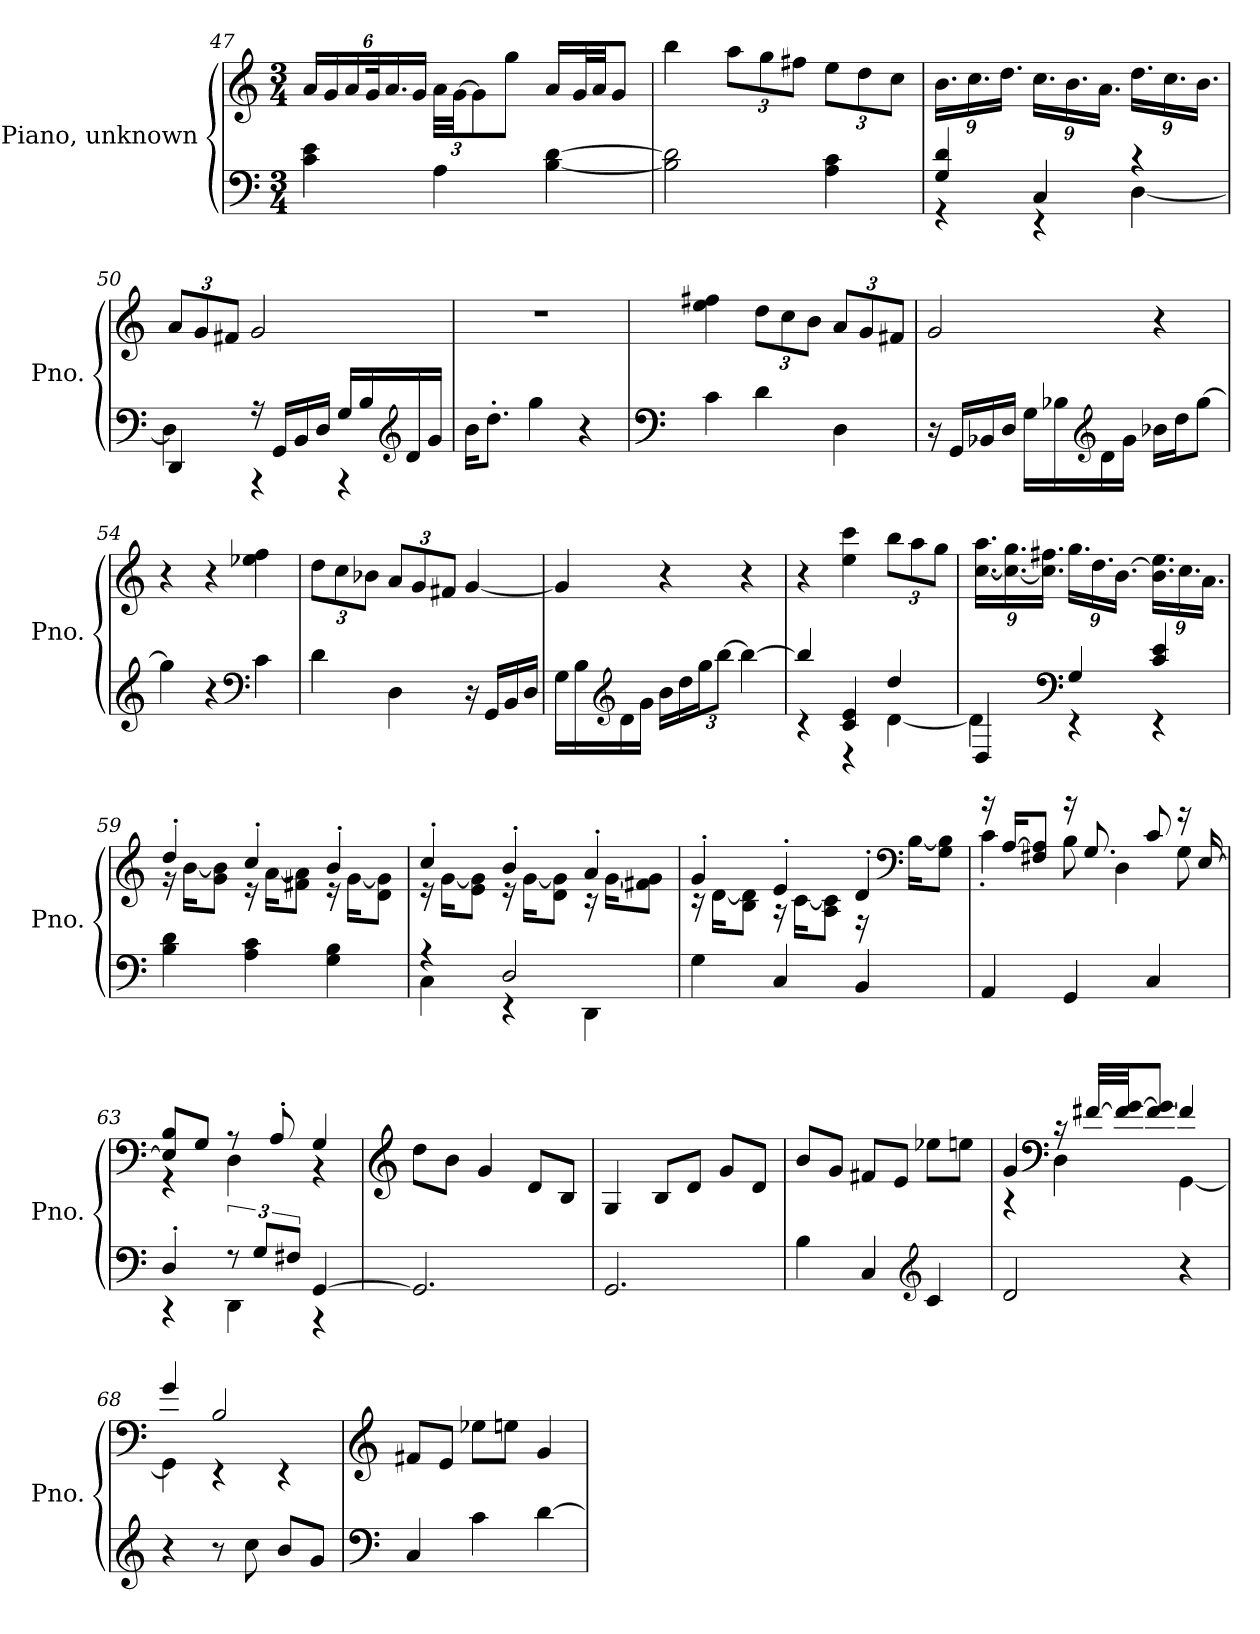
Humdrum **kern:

**kern	**kern
*part1	*part1
*staff2	*staff1
*I"Piano, unknown	*
*I'Pno.	*
!!LO:LB:g=z
*clefF4	*clefG2
*k[]	*k[]
*M3/4	*M3/4
*	*Xbrackettup
=47	=47
4c\ 4e\	24a/LL
.	24g/
.	24a/
.	48g/K
.	24.a/
.	24g/JJ
4A\	48a\LLL
.	[48g\JJ
.	12g\]
.	8gg\J
[4B\ [4d\	16a/LL
.	32g/L
.	32a/JJ
.	8g/J
=48	=48
2B\] 2d\]	4bb\
.	12aa\L
.	12gg\
.	12ff#X\J
4A\ 4c\	12ee\L
.	12dd\
.	12cc\J
=49	=49
*^	*
4G/ 4d/	4r	18.b\LL
.	.	18.cc\
.	.	18.dd\JJ
4C/	4r	18.cc\LL
.	.	18.b\
.	.	18.a\JJ
4r	[4D\	18.dd\LL
.	.	18.cc\
.	.	18.b\JJ
!!LO:LB:g=z
=50	=50	=50
4DD/	4D\]	12a/L
.	.	12g/
.	.	12f#X/J
16r	4r	2g/
16GG/LL	.	.
16BB/	.	.
16D/JJ	.	.
16G/LL	4r	.
16B/	.	.
*clefG2	*	*
16d/	.	.
16g/JJ	.	.
*v	*v	*
=51	=51
16b\KL	2.r
8.dd'\J	.
4gg\	.
4r	.
=52	=52
*clefF4	*
4c\	4ee\ 4ff#X\
4d\	12dd\L
.	12cc\
.	12b\J
4D\	12a/L
.	12g/
.	12f#X/J
=53	=53
16r	2g/
16GG/LL	.
16BB-X/	.
16D/JJ	.
16G\LL	.
16B-X\	.
*clefG2	*
16d\	.
16g\JJ	.
16b-X\LL	4r
16dd\J	.
[8gg\J	.
!!LO:PB:g=z
=54	=54
4gg\]	4r
4r	4r
*clefF4	*
4c\	4ee-X\ 4ff\
=55	=55
4d\	12dd\L
.	12cc\
.	12b-X\J
4D\	12a/L
.	12g/
.	12f#X/J
16r	[4g/
16GG/LL	.
16BB/	.
16D/JJ	.
=56	=56
16G\LL	4g/]
16B\	.
*clefG2	*
16d\	.
16g\JJ	.
16b\LL	4r
16dd\	.
*Xbrackettup	*
24gg\J	.
[12bb\J	.
4bb\_	4r
=57	=57
*^	*
4bb/]	4r	4r
4c/ 4e/	4r	4ee\ 4ccc\
4dd/	[4d\	12bb\L
.	.	12aa\
.	.	12gg\J
!!LO:LB:g=z
=58	=58	=58
4D/	4d\]	[18.cc\ 18.aa\LL
.	.	18.cc\_ 18.gg\
.	.	18.cc\] 18.ff#X\JJ
*clefF4	*	*
4G/	4r	18.gg\LL
.	.	18.dd\
.	.	[18.b\JJ
4c/ 4e/	4r	18.b\] 18.ee\LL
.	.	18.cc\
.	.	18.a\JJ
*v	*v	*
=59	=59
*	*^
4B\ 4d\	4dd'/	16r
.	.	[16b\KL
.	.	8g\ 8b\]J
4A\ 4c\	4cc'/	16r
.	.	[16a\KL
.	.	8f#X\ 8a\]J
4G\ 4B\	4b'/	16r
.	.	[16g\KL
.	.	8d\ 8g\]J
=60	=60	=60
*^	*	*
4r	4C\	4cc'/	16r
.	.	.	[16g\KL
.	.	.	8e\ 8g\]J
2D/	4r	4b'/	16r
.	.	.	[16g\KL
.	.	.	8d\ 8g\]J
.	4DD\	4a'/	16r
.	.	.	[16g\KL
.	.	.	8f#X\ 8g\]J
*v	*v	*	*
!!LO:LB:g=z	!!
=61	=61	=61
4G\	4g'/	16r
.	.	[16d\KL
.	.	8B\ 8d\]J
4C/	4e'/	16r
.	.	[16c\KL
.	.	8A\ 8c\]J
4BB/	4d'/	16r
*	*clefF4	*
.	.	[16B\KL
.	.	8G\ 8B\]J
=62	=62	=62
4AA/	16r	4c'\
.	[16A/KL	.
.	8F#X/ 8A/]J	.
4GG/	16r	8B\
.	8.G/	.
.	.	4D\
4C/	8c/	.
.	16r	8G\
.	[16E/	.
=63	=63	=63
*^	*	*
4D'/	4r	8E/] 8B/L	4r
.	.	8G/J	.
*brackettup	*	*	*
12r	4DD\	8r	4D\
12G/L	.	.	.
.	.	8A'/	.
12F#X/J	.	.	.
[4GG/	4r	4G/	4r
*v	*v	*	*
*	*v	*v
=64	=64
*	*clefG2
2.GG/]	8dd\L
.	8b\J
.	4g/
.	8d/L
.	8B/J
=65	=65
2.GG/	4G/
.	8B/L
.	8d/J
.	8g/L
.	8d/J
!!LO:LB:g=z
=66	=66
4B\	8b/L
.	8g/J
4C/	8f#X/L
.	8e/J
*clefG2	*
4c/	8ee-X\L
.	8een\J
=67	=67
*	*^
2d/	4g/	4r
*	*clefF4	*
.	16r	4D\
.	[32f#X/LLL	.
.	32f#/] [32g/JJ	.
.	[8f#/ 8g/]J	.
4r	4f#/]	[4GG\
=68	=68	=68
4r	4g/	4GG\]
8r	2B/	4r
8cc\	.	.
8b/L	.	4r
8g/J	.	.
*	*v	*v
=69	=69
*clefF4	*clefG2
4C/	8f#X/L
.	8e/J
4c\	8ee-X\L
.	8een\J
[4d\	4g/
=	=
*-	*-
